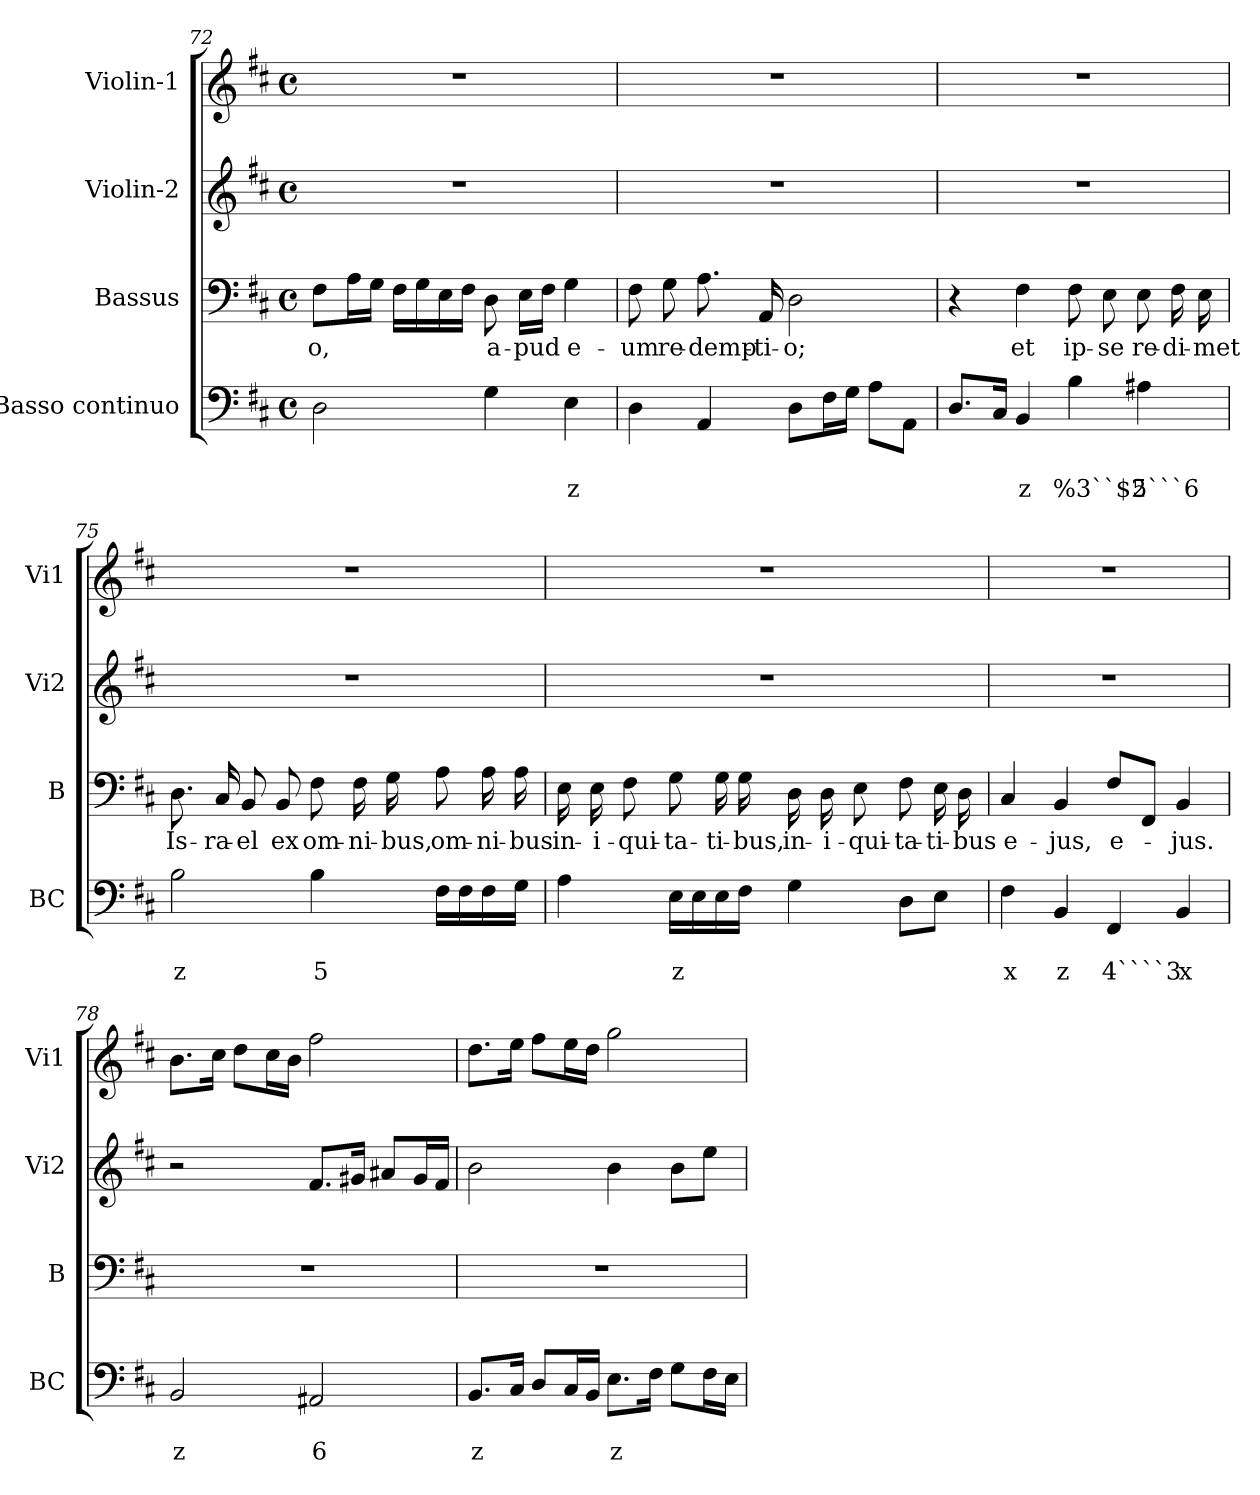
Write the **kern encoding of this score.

**kern	**text	**text	**kern	**text	**kern	**kern
*part4	*part4	*part4	*part3	*part3	*part2	*part1
*staff4	*staff4	*staff4	*staff3	*staff3	*staff2	*staff1
*I"Basso continuo	*	*	*I"Bassus	*	*I"Violin-2	*I"Violin-1
*I'BC	*	*	*I'B	*	*I'Vi2	*I'Vi1
*clefF4	*	*	*clefF4	*	*clefG2	*clefG2
*k[f#c#]	*	*	*k[f#c#]	*	*k[f#c#]	*k[f#c#]
*D:	*	*	*D:	*	*D:	*D:
*M4/4	*	*	*M4/4	*	*M4/4	*M4/4
*met(c)	*	*	*met(c)	*	*met(c)	*met(c)
=72	=72	=72	=72	=72	=72	=72
!	!	!	!	!LO:LY:b	!	!
2D\	.	.	8F#\L	-o,	1r	1r
.	.	.	16A\L	.	.	.
.	.	.	16G\JJ	.	.	.
.	.	.	16F#\LL	.	.	.
.	.	.	16G\	.	.	.
.	.	.	16E\	.	.	.
.	.	.	16F#\JJ	.	.	.
!	!	!	!	!LO:LY:b	!	!
4G\	.	.	8D\	a-	.	.
!	!	!	!	!LO:LY:b	!	!
.	.	.	16E\LL	-pud	.	.
.	.	.	16F#\JJ	.	.	.
!	!	!LO:LY:b	!	!	!	!
!	!	!	!	!LO:LY:b	!	!
4E\	.	z	4G\	e-	.	.
=73	=73	=73	=73	=73	=73	=73
!	!	!	!	!LO:LY:b	!	!
4D\	.	.	8F#\	-um	1r	1r
!	!	!	!	!LO:LY:b	!	!
.	.	.	8G\	re-	.	.
!	!	!	!	!LO:LY:b	!	!
4AA/	.	.	8.A\	-demp-	.	.
!	!	!	!	!LO:LY:b	!	!
.	.	.	16AA/	-ti-	.	.
!	!	!	!	!LO:LY:b	!	!
8D\L	.	.	2D\	-o;	.	.
16F#\L	.	.	.	.	.	.
16G\JJ	.	.	.	.	.	.
8A\L	.	.	.	.	.	.
8AA\J	.	.	.	.	.	.
!!LO:LB:g=z
=74	=74	=74	=74	=74	=74	=74
8.D/L	.	.	4r	.	1r	1r
16C#/Jk	.	.	.	.	.	.
!	!	!LO:LY:b	!	!	!	!
!	!	!	!	!LO:LY:b	!	!
4BB/	.	z	4F#\	et	.	.
!	!	!LO:LY:b	!	!	!	!
!	!	!	!	!LO:LY:b	!	!
4B\	.	%3``$2	8F#\	ip-	.	.
!	!	!	!	!LO:LY:b	!	!
.	.	.	8E\	-se	.	.
!	!	!LO:LY:b	!	!	!	!
!	!	!	!	!LO:LY:b	!	!
4A#X\	.	5```6	8E\	re-	.	.
!	!	!	!	!LO:LY:b	!	!
.	.	.	16F#\	-di-	.	.
!	!	!	!	!LO:LY:b	!	!
.	.	.	16E\	-met	.	.
=75	=75	=75	=75	=75	=75	=75
!	!	!LO:LY:b	!	!	!	!
!	!	!	!	!LO:LY:b	!	!
2B\	.	z	8.D\	Is-	1r	1r
!	!	!	!	!LO:LY:b	!	!
.	.	.	16C#/	-ra-	.	.
!	!	!	!	!LO:LY:b	!	!
.	.	.	8BB/	-el	.	.
!	!	!	!	!LO:LY:b	!	!
.	.	.	8BB/	ex	.	.
!	!	!LO:LY:b	!	!	!	!
!	!	!	!	!LO:LY:b	!	!
4B\	.	5	8F#\	om-	.	.
!	!	!	!	!LO:LY:b	!	!
.	.	.	16F#\	-ni-	.	.
!	!	!	!	!LO:LY:b	!	!
.	.	.	16G\	-bus,	.	.
!	!	!	!	!LO:LY:b	!	!
16F#\LL	.	.	8A\	om-	.	.
16F#\	.	.	.	.	.	.
!	!	!	!	!LO:LY:b	!	!
16F#\	.	.	16A\	-ni-	.	.
!	!	!	!	!LO:LY:b	!	!
16G\JJ	.	.	16A\	-bus	.	.
=76	=76	=76	=76	=76	=76	=76
!	!	!	!	!LO:LY:b	!	!
4A\	.	.	16E\	in-	1r	1r
!	!	!	!	!LO:LY:b	!	!
.	.	.	16E\	-i-	.	.
!	!	!	!	!LO:LY:b	!	!
.	.	.	8F#\	-qui-	.	.
!	!	!LO:LY:b	!	!	!	!
!	!	!	!	!LO:LY:b	!	!
16E\LL	.	z	8G\	-ta-	.	.
16E\	.	.	.	.	.	.
!	!	!	!	!LO:LY:b	!	!
16E\	.	.	16G\	-ti-	.	.
!	!	!	!	!LO:LY:b	!	!
16F#\JJ	.	.	16G\	-bus,	.	.
!	!	!	!	!LO:LY:b	!	!
4G\	.	.	16D\	in-	.	.
!	!	!	!	!LO:LY:b	!	!
.	.	.	16D\	-i-	.	.
!	!	!	!	!LO:LY:b	!	!
.	.	.	8E\	-qui-	.	.
!	!	!	!	!LO:LY:b	!	!
8D\L	.	.	8F#\	-ta-	.	.
!	!	!	!	!LO:LY:b	!	!
8E\J	.	.	16E\	-ti-	.	.
!	!	!	!	!LO:LY:b	!	!
.	.	.	16D\	-bus	.	.
!!LO:LB:g=z
=77	=77	=77	=77	=77	=77	=77
!	!	!LO:LY:b	!	!	!	!
!	!	!	!	!LO:LY:b	!	!
4F#\	.	x	4C#/	e-	1r	1r
!	!	!LO:LY:b	!	!	!	!
!	!	!	!	!LO:LY:b	!	!
4BB/	.	z	4BB/	-jus,	.	.
!	!	!LO:LY:b	!	!	!	!
!	!	!	!	!LO:LY:b	!	!
4FF#/	.	4````3	8F#/L	e-	.	.
.	.	.	8FF#/J	.	.	.
!	!	!LO:LY:b	!	!	!	!
!	!	!	!	!LO:LY:b	!	!
4BB/	.	x	4BB/	-jus.	.	.
=78	=78	=78	=78	=78	=78	=78
!	!	!LO:LY:b	!	!	!	!
2BB/	.	z	1r	.	2r	8.b\L
.	.	.	.	.	.	16cc#\Jk
.	.	.	.	.	.	8dd\L
.	.	.	.	.	.	16cc#\L
.	.	.	.	.	.	16b\JJ
!	!	!LO:LY:b	!	!	!	!
2AA#X/	.	6	.	.	8.f#/L	2ff#\
.	.	.	.	.	16g#X/Jk	.
.	.	.	.	.	8a#X/L	.
.	.	.	.	.	16g#/L	.
.	.	.	.	.	16f#/JJ	.
=79	=79	=79	=79	=79	=79	=79
!	!	!LO:LY:b	!	!	!	!
8.BB/L	.	z	1r	.	2b\	8.dd\L
16C#/Jk	.	.	.	.	.	16ee\Jk
8D/L	.	.	.	.	.	8ff#\L
16C#/L	.	.	.	.	.	16ee\L
16BB/JJ	.	.	.	.	.	16dd\JJ
!	!	!LO:LY:b	!	!	!	!
8.E\L	.	z	.	.	4b\	2gg\
16F#\Jk	.	.	.	.	.	.
8G\L	.	.	.	.	8b\L	.
16F#\L	.	.	.	.	8ee\J	.
16E\JJ	.	.	.	.	.	.
=	=	=	=	=	=	=
*-	*-	*-	*-	*-	*-	*-
